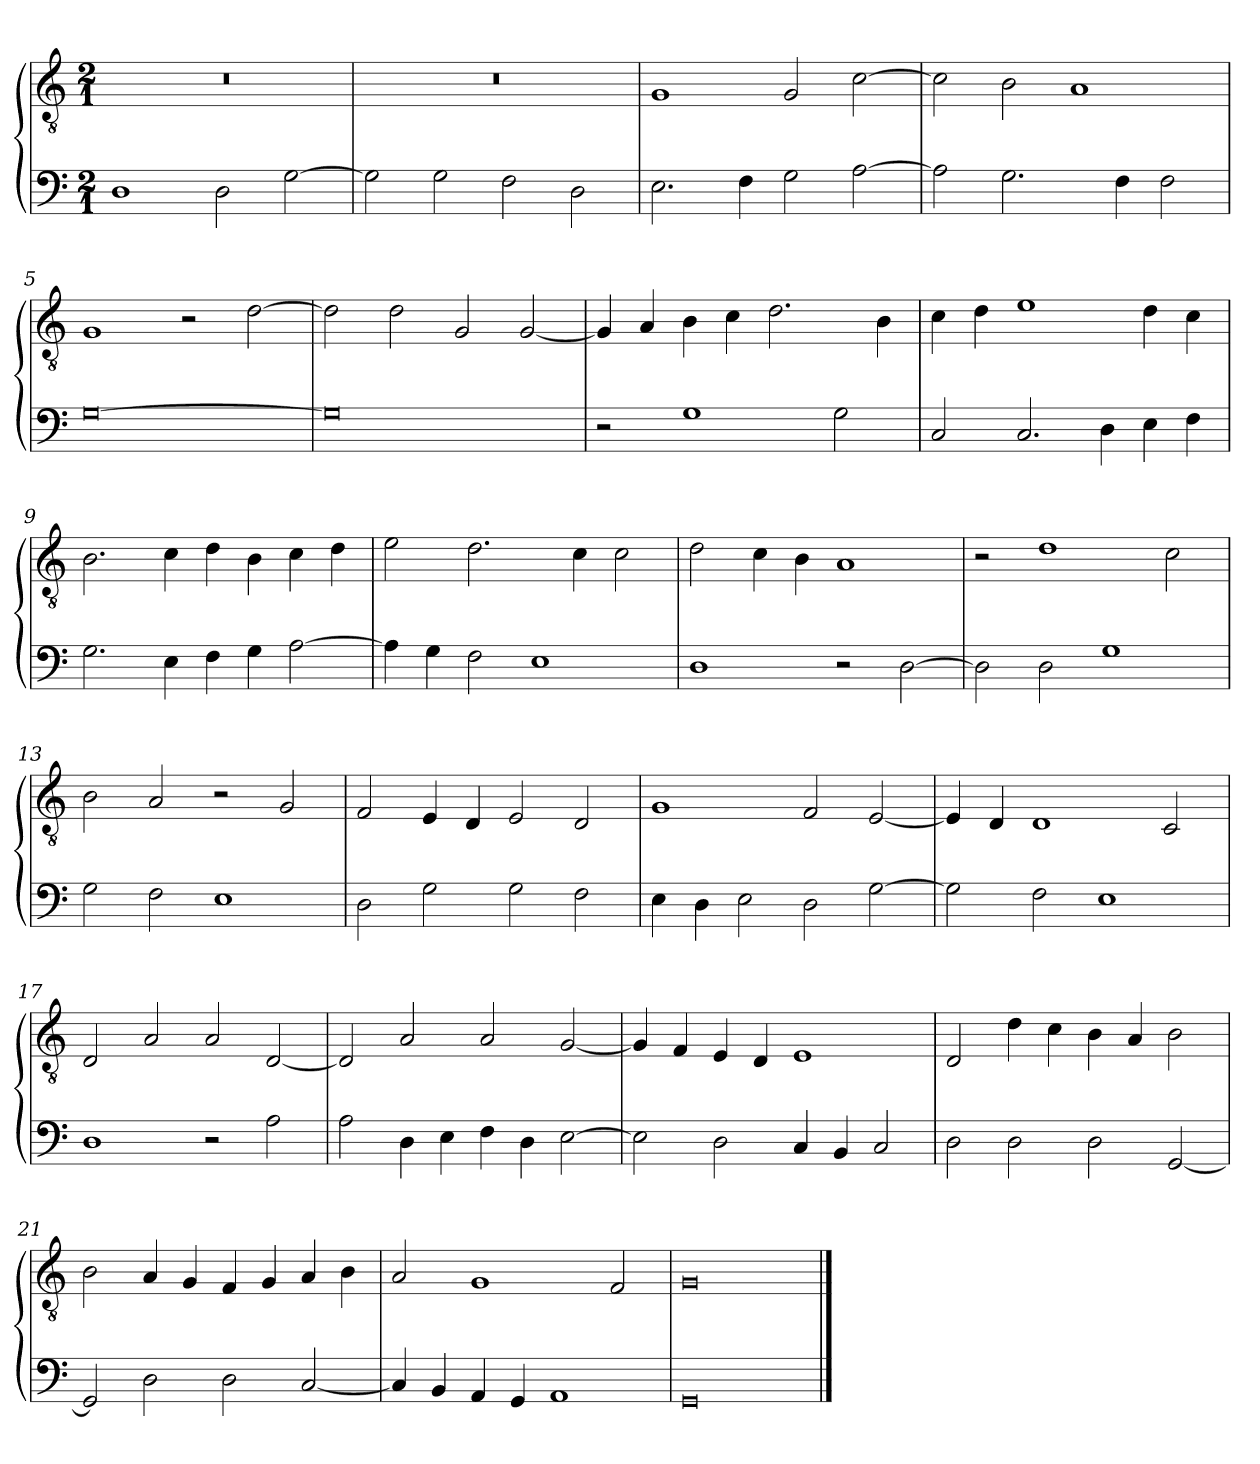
**kern	**kern
*part2	*part1
*staff2	*staff1
*clefF4	*clefGv2
*k[]	*k[]
*M2/1	*M2/1
=1	=1
1D	0r
2D	.
[2G	.
=2	=2
2G]	0r
2G	.
2F	.
2D	.
=3	=3
2.E	1G
4F	.
2G	2G
[2A	[2c
=4	=4
2A]	2c]
2.G	2B
.	1A
4F	.
2F	.
=5	=5
[0G	1G
.	2r
.	[2d
=6	=6
0G]	2d]
.	2d
.	2G
.	[2G
=7	=7
2r	4G]
.	4A
1G	4B
.	4c
.	2.d
2G	.
.	4B
=8	=8
2C	4c
.	4d
2.C	1e
4D	.
4E	4d
4F	4c
=9	=9
2.G	2.B
4E	4c
4F	4d
4G	4B
[2A	4c
.	4d
=10	=10
4A]	2e
4G	.
2F	2.d
1E	.
.	4c
.	2c
=11	=11
1D	2d
.	4c
.	4B
2r	1A
[2D	.
=12	=12
2D]	2r
2D	1d
1G	.
.	2c
=13	=13
2G	2B
2F	2A
1E	2r
.	2G
=14	=14
2D	2F
2G	4E
.	4D
2G	2E
2F	2D
=15	=15
4E	1G
4D	.
2E	.
2D	2F
[2G	[2E
=16	=16
2G]	4E]
.	4D
2F	1D
1E	.
.	2C
=17	=17
1D	2D
.	2A
2r	2A
2A	[2D
=18	=18
2A	2D]
4D	2A
4E	.
4F	2A
4D	.
[2E	[2G
=19	=19
2E]	4G]
.	4F
2D	4E
.	4D
4C	1E
4BB	.
2C	.
=20	=20
2D	2D
2D	4d
.	4c
2D	4B
.	4A
[2GG	2B
=21	=21
2GG]	2B
2D	4A
.	4G
2D	4F
.	4G
[2C	4A
.	4B
=22	=22
4C]	2A
4BB	.
4AA	1G
4GG	.
1AA	.
.	2F
=23	=23
0GG	0G
==	==
*-	*-
